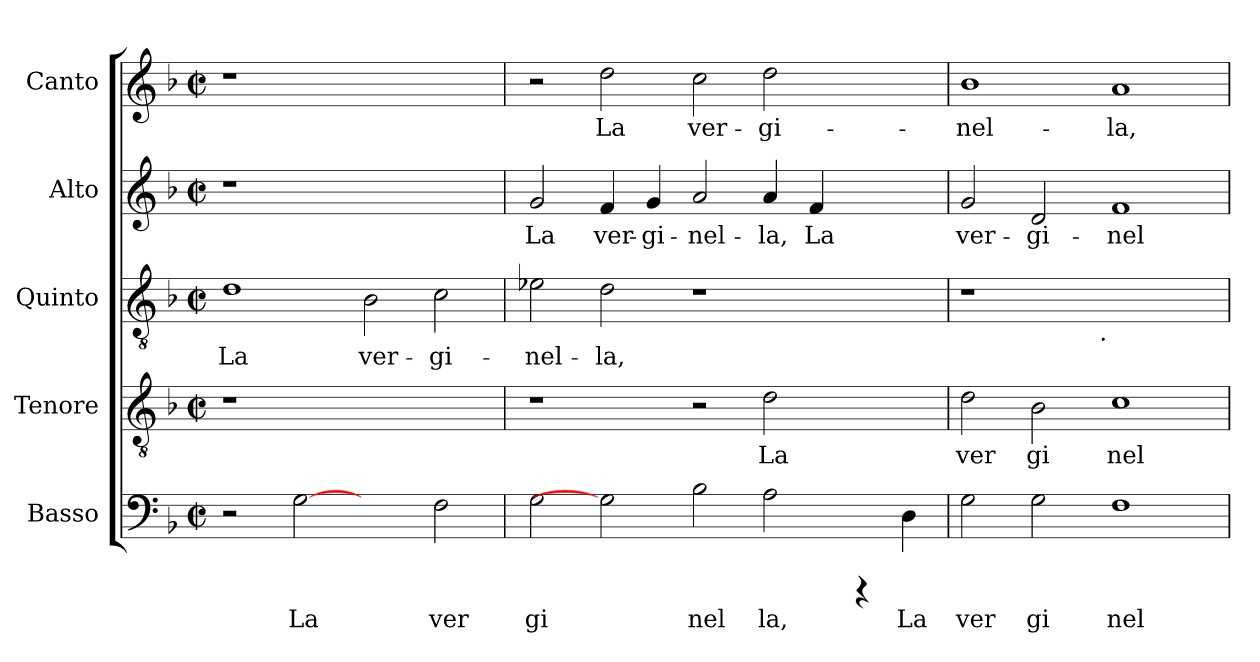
**kern	**text	**kern	**text	**kern	**text	**kern	**text	**kern	**text
*part5	*part5	*part4	*part4	*part3	*part3	*part2	*part2	*part1	*part1
*staff5	*staff5	*staff4	*staff4	*staff3	*staff3	*staff2	*staff2	*staff1	*staff1
*I"Basso	*	*I"Tenore	*	*I"Quinto	*	*I"Alto	*	*I"Canto	*
!!LO:PB:g=z
*stria5	*	*stria5	*	*stria5	*	*stria5	*	*stria5	*
*clefF4	*	*clefGv2	*	*clefGv2	*	*clefG2	*	*clefG2	*
*k[b-]	*	*k[b-]	*	*k[b-]	*	*k[b-]	*	*k[b-]	*
*F:	*	*F:	*	*F:	*	*F:	*	*F:	*
*M2/2	*	*M2/2	*	*M2/2	*	*M2/2	*	*M2/2	*
*met(c|)	*	*met(c|)	*	*met(c|)	*	*met(c|)	*	*met(c|)	*
=1	=1	=1	=1	=1	=1	=1	=1	=1	=1
!	!	!	!	!	!LO:LY:b:cj	!	!	!	!
2r	.	1r	.	1d	La	1r	.	1r	.
!	!LO:LY:b:cj	!	!	!	!	!	!	!	!
[2G	La	.	.	.	.	.	.	.	.
!	!	!	!	!	!LO:LY:b:cj	!	!	!	!
2ryy	.	1ryy	.	2B-\	ver-	1ryy	.	1ryy	.
!	!LO:LY:b:cj	!	!	!	!LO:LY:b:cj	!	!	!	!
2F\	ver	.	.	2c\	-gi-	.	.	.	.
=2	=2	=2	=2	=2	=2	=2	=2	=2	=2
!	!LO:LY:b:cj	!	!	!	!LO:LY:b:cj	!	!LO:LY:b:cj	!	!
2G\	gi	1r	.	2e-X\	-nel-	2g/	La	2r	.
!	!	!	!	!	!LO:LY:b:cj	!	!LO:LY:b:cj	!	!LO:LY:b:cj
2G]	.	.	.	2d\	-la,	4f/	ver-	2dd\	La
!	!	!	!	!	!	!	!LO:LY:b:cj	!	!
.	.	.	.	.	.	4g/	-gi-	.	.
!	!LO:LY:b:cj	!	!	!	!	!	!LO:LY:b:cj	!	!LO:LY:b:cj
2B-\	nel	2r	.	1r	.	2a/	-nel-	2cc\	ver-
!	!LO:LY:b:cj	!	!LO:LY:b:cj	!	!	!	!LO:LY:b:cj	!	!LO:LY:b:cj
2A\	la,	2d\	La	.	.	4a/	-la,	2dd\	-gi-
!	!	!	!	!	!	!	!LO:LY:b:cj	!	!
.	.	.	.	.	.	4f/	La	.	.
4rCCC	.	2ryy	.	2ryy	.	2ryy	.	2ryy	.
!	!LO:LY:b:cj	!	!	!	!	!	!	!	!
4D\	La	.	.	.	.	.	.	.	.
=3	=3	=3	=3	=3	=3	=3	=3	=3	=3
!	!LO:LY:b:cj	!	!LO:LY:b:cj	!	!	!	!LO:LY:b:cj	!	!LO:LY:b:cj
*	*	*	*	*^	*	*	*	*	*
2G\	ver	2d\	ver	1r	2ryy	.	2g/	ver-	1b-	-nel-
!	!LO:LY:b:cj	!	!LO:LY:b:cj	!	!	!	!	!LO:LY:b:cj	!	!
2G\	gi	2B-\	gi	.	4...ryy	.	2d/	-gi-	.	.
!	!	!	!	!	!LO:TX:b:t=.	!	!	!	!	!
.	.	.	.	.	1ryy	.	.	.	.	.
!	!LO:LY:b:cj	!	!LO:LY:b:cj	!	!	!	!	!LO:LY:b:cj	!	!LO:LY:b:cj
1F	nel	1c	nel	1ryy	.	.	1f	-nel-	1a	-la,
.	.	.	.	.	32ryy	.	.	.	.	.
*	*	*	*	*v	*v	*	*	*	*	*
=	=	=	=	=	=	=	=	=	=
*-	*-	*-	*-	*-	*-	*-	*-	*-	*-
